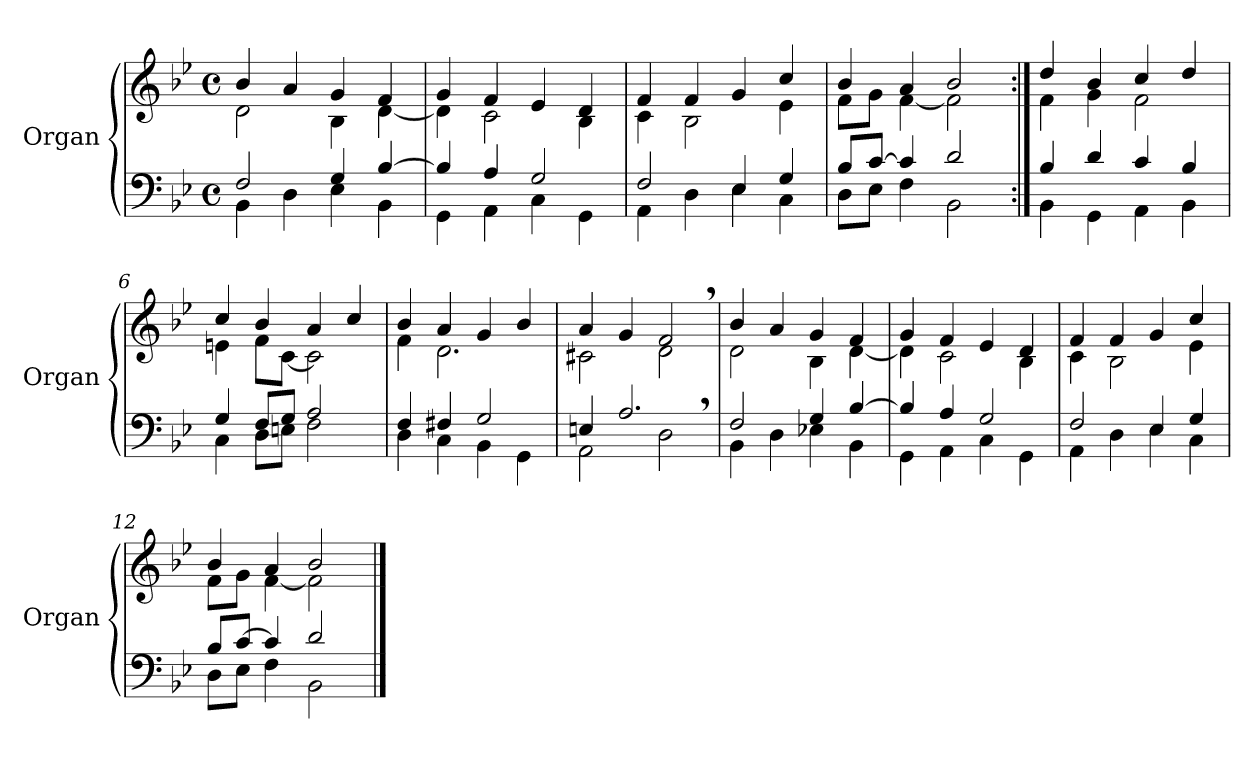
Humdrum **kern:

**kern	**kern
*part1	*part1
*staff2	*staff1
*I"Organ	*
*I'Organ	*
*clefF4	*clefG2
*k[b-e-]	*k[b-e-]
*M4/4	*M4/4
*met(c)	*met(c)
=1	=1
*^	*^
2F/	4BB-\	4b-/	2d\
.	4D\	4a/	.
4G/	4E-\	4g/	4B-\
[>4B-/	4BB-\	4f/	[<4d\
=2	=2	=2	=2
4B-/]	4GG\	4g/	4d\]
4A/	4AA\	4f/	2c\
2G/	4C\	4e-/	.
.	4GG\	4d/	4B-\
=3	=3	=3	=3
2F/	4AA\	4f/	4c\
.	4D\	4f/	2B-\
4E-/	4E-\	4g/	.
4G/	4C\	4cc/	4e-\
=4	=4	=4	=4
8B-/L	8D\L	4b-/	8f\L
[>8c/J	8E-\J	.	8g\J
4c/]	4F\	4a/	[<4f\
2d/	2BB-\	2b-/	2f\]
=5:|!	=5:|!	=5:|!	=5:|!
4B-/	4BB-\	4dd/	4f\
4d/	4GG\	4b-/	4g\
4c/	4AA\	4cc/	2f\
4B-/	4BB-\	4dd/	.
=6	=6	=6	=6
4G/	4C\	4cc/	4en\
8F/L	8D\L	4b-/	8f\L
8G/J	8En\J	.	[<8c\J
2A/	2F\	4a/	2c\]
.	.	4cc/	.
=7	=7	=7	=7
4F/	4D\	4b-/	4f\
4F#X/	4C\	4a/	2.d\
2G/	4BB-\	4g/	.
.	4GG\	4b-/	.
=8	=8	=8	=8
4En/	2AA\	4a/	2c#X\
2.A,</	.	4g/	.
.	2D\	2f,>/	2d\
=9	=9	=9	=9
2F/	4BB-\	4b-/	2d\
.	4D\	4a/	.
4G/	4E-X\	4g/	4B-\
[>4B-/	4BB-\	4f/	[<4d\
=10	=10	=10	=10
4B-/]	4GG\	4g/	4d\]
4A/	4AA\	4f/	2c\
2G/	4C\	4e-/	.
.	4GG\	4d/	4B-\
=11	=11	=11	=11
2F/	4AA\	4f/	4c\
.	4D\	4f/	2B-\
4E-/	4E-\	4g/	.
4G/	4C\	4cc/	4e-\
=12	=12	=12	=12
8B-/L	8D\L	4b-/	8f\L
[>8c/J	8E-\J	.	8g\J
4c/]	4F\	4a/	[<4f\
2d/	2BB-\	2b-/	2f\]
*v	*v	*	*
*	*v	*v
==	==
*-	*-
